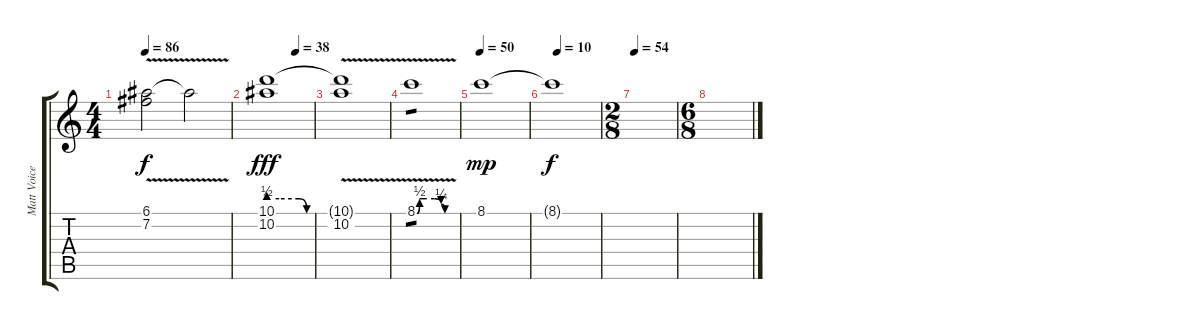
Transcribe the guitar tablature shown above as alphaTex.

\track ("Matt Voice" "Matt Voice") {instrument overdrivenguitar}
\staff {score tabs}
\tuning (E4 B3 G3 D3 A2 E2) {hide}
\ts (4 4)
\tempo 86
\clef g2
\ks c
(6.1{v} 7.2{t}).2{dy f} 6.1{t}.2 |
\tempo (38 0.625)
(10.1 10.2{be (custom 0 2 15 2 43 2 54 0 60 0)}).1{dy fff} |
(10.1{t} 10.2{v}).1 |
8.1{be (custom 0 0 4 2 15 2 27 2 37 1 43 0 52 0 60 0) v}.1{tp 1} |
\tempo 50
8.1.1{dy mp} |
\tempo (10 0.125)
8.1{t}.1{dy f} |
\ts (2 8)
\tempo 54
|
\ts (6 8)
